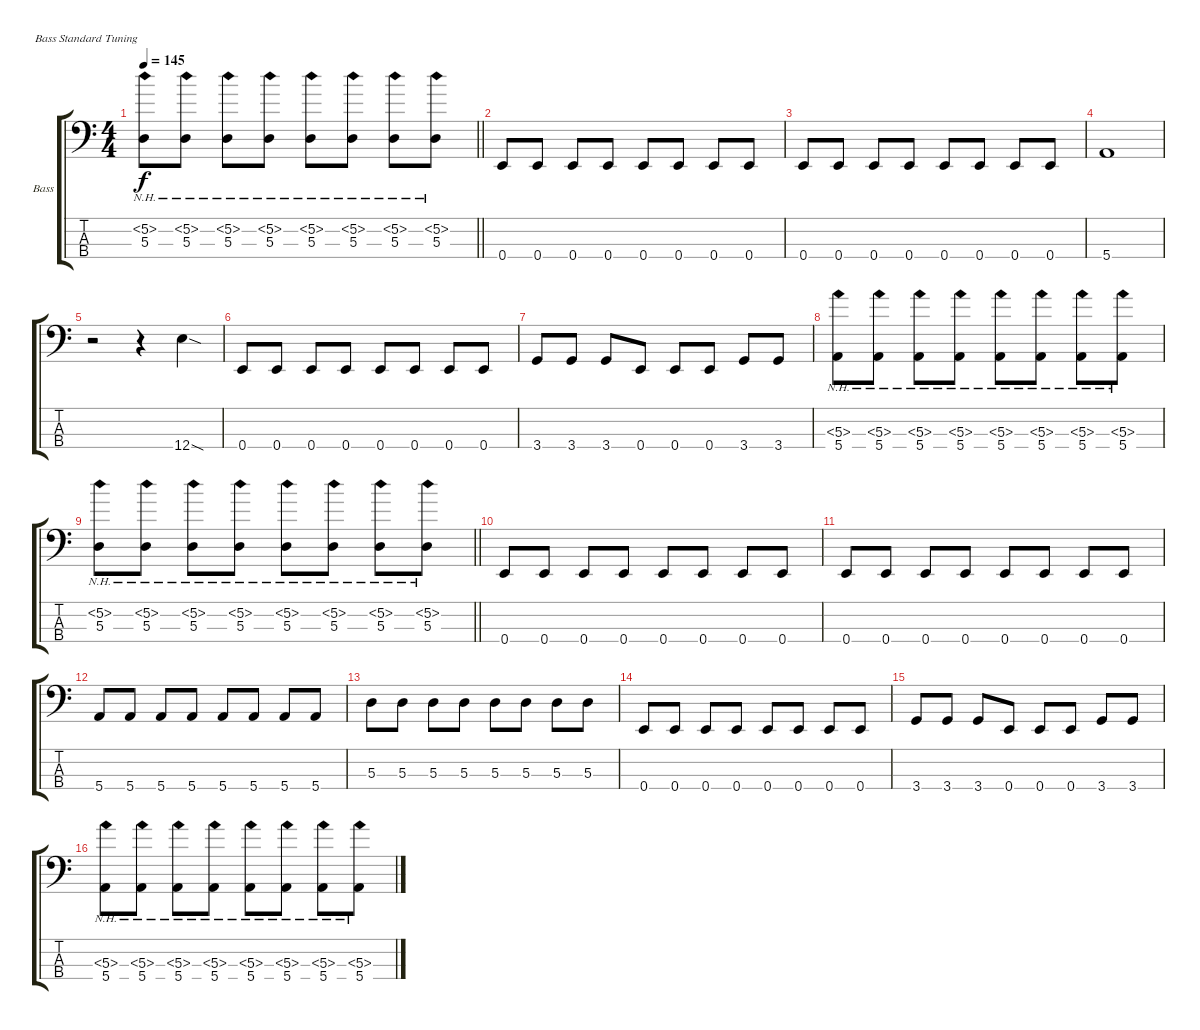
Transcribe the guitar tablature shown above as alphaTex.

\defaultSystemsLayout 4
\bracketExtendMode groupsimilarinstruments
\firstSystemTrackNameOrientation horizontal
\otherSystemsTrackNameOrientation horizontal
\track ("Bass" "Bass") {instrument electricbassfinger}
\staff {score tabs}
\tuning (G2 D2 A1 E1)
\ts (4 4)
\tempo 145
\clef f4
\scale
0.333333
\barLineRight lightlight
\ks c
(5.3 5.2{nh}).8{dy f} (5.3 5.2{nh}).8 (5.3 5.2{nh}).8 (5.3 5.2{nh}).8 (5.3 5.2{nh}).8 (5.3 5.2{nh}).8 (5.3 5.2{nh}).8 (5.3 5.2{nh}).8 |
\scale
0.333333 0.4.8 0.4.8 0.4.8 0.4.8 0.4.8 0.4.8 0.4.8 0.4.8 |
\scale
0.333333 0.4.8 0.4.8 0.4.8 0.4.8 0.4.8 0.4.8 0.4.8 0.4.8 |
\scale
0.333333 5.4.1 |
\scale
0.333333 r.2 r.4 12.4{sod}.4 |
\scale
0.333333 0.4.8 0.4.8 0.4.8 0.4.8 0.4.8 0.4.8 0.4.8 0.4.8 |
\scale
0.333333 3.4.8 3.4.8 3.4.8 0.4.8 0.4.8 0.4.8 3.4.8 3.4.8 |
\scale
0.333333 (5.4 5.3{nh}).8 (5.4 5.3{nh}).8 (5.4 5.3{nh}).8 (5.4 5.3{nh}).8 (5.4 5.3{nh}).8 (5.4 5.3{nh}).8 (5.4 5.3{nh}).8 (5.4 5.3{nh}).8 |
\scale
0.333333
\barLineRight lightlight
(5.3 5.2{nh}).8 (5.3 5.2{nh}).8 (5.3 5.2{nh}).8 (5.3 5.2{nh}).8 (5.3 5.2{nh}).8 (5.3 5.2{nh}).8 (5.3 5.2{nh}).8 (5.3 5.2{nh}).8 |
\scale
0.333333 0.4.8 0.4.8 0.4.8 0.4.8 0.4.8 0.4.8 0.4.8 0.4.8 |
\scale
0.333333 0.4.8 0.4.8 0.4.8 0.4.8 0.4.8 0.4.8 0.4.8 0.4.8 |
\scale
0.333333 5.4.8 5.4.8 5.4.8 5.4.8 5.4.8 5.4.8 5.4.8 5.4.8 |
\scale
0.333333 5.3.8 5.3.8 5.3.8 5.3.8 5.3.8 5.3.8 5.3.8 5.3.8 |
\scale
0.333333 0.4.8 0.4.8 0.4.8 0.4.8 0.4.8 0.4.8 0.4.8 0.4.8 |
\scale
0.333333 3.4.8 3.4.8 3.4.8 0.4.8 0.4.8 0.4.8 3.4.8 3.4.8 |
\scale
0.333333 (5.4 5.3{nh}).8 (5.4 5.3{nh}).8 (5.4 5.3{nh}).8 (5.4 5.3{nh}).8 (5.4 5.3{nh}).8 (5.4 5.3{nh}).8 (5.4 5.3{nh}).8 (5.4 5.3{nh}).8
